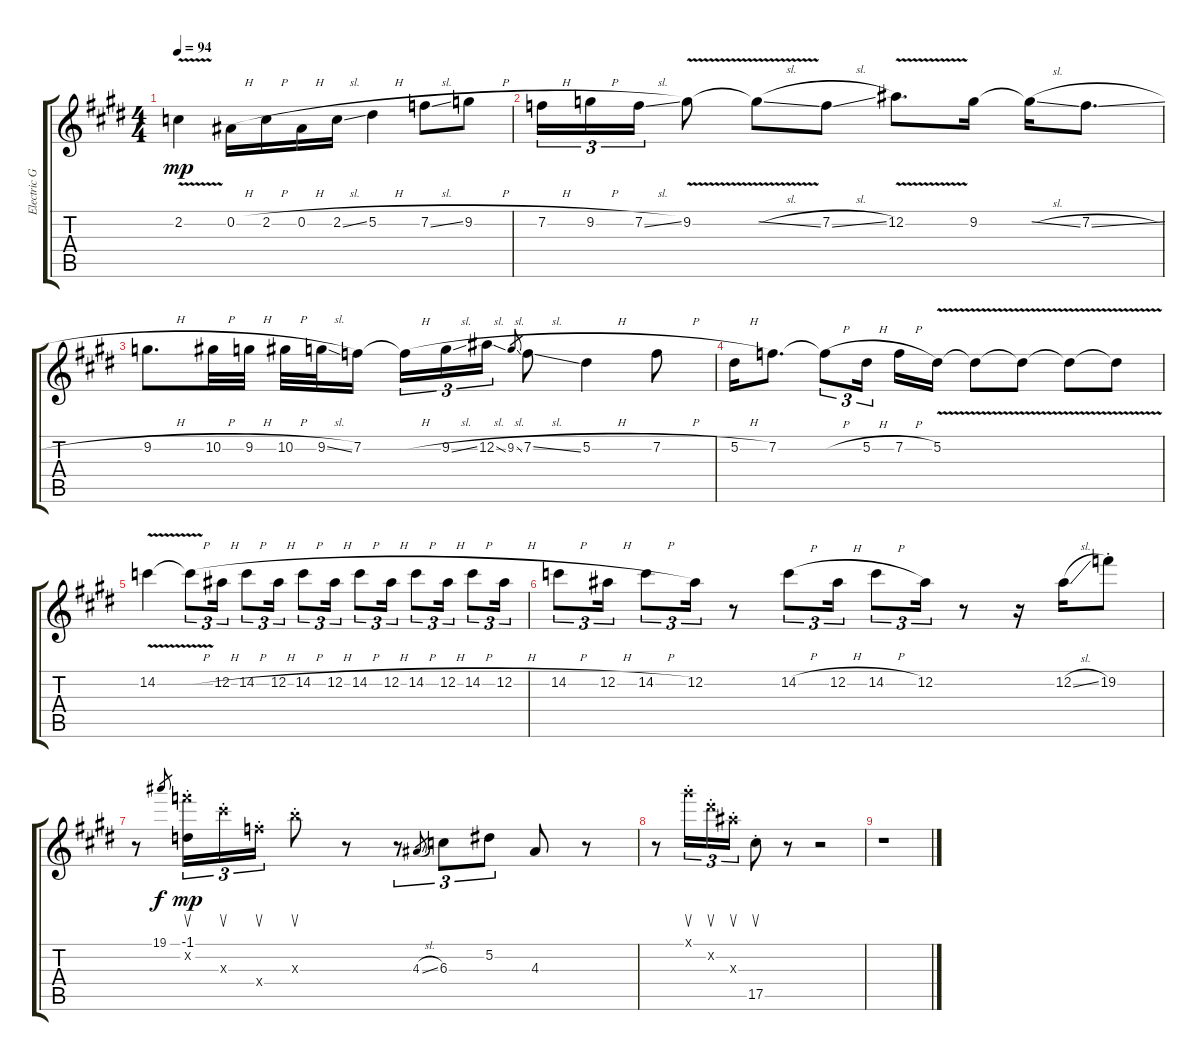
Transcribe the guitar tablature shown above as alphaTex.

\track ("Electric Gtr (Clean Tone)  w/Echo & Slid" "Electric G") {instrument electricguitarclean}
\staff {score tabs}
\tuning (Eb4 Bb3 Gb3 Db3 Ab2 Eb2) {hide}
\ts (4 4)
\tempo 94
\clef g2
\ks e
2.2{v t}.4{dy mp} 0.2{h}.16 2.2{h}.16 0.2{h}.16 2.2{sl}.16 5.2{h}.4 7.2{sl}.8 9.2{h}.8 |
\ks c#minor
7.2{h}.16{tu (3 2)} 9.2{h}.16{tu (3 2)} 7.2{sl}.16{tu (3 2)} 9.2{v}.8 9.2{sl t}.8 7.2{sl}.8 12.2{v}.8{d} 9.2.16 9.2{sl t}.16 7.2{sl}.8{d} |
\ks e
9.2{h}.8{d} 10.2{h}.32 9.2{h}.32 10.2{h}.32 9.2{sl}.32 7.2.16{beam splitsecondary} 7.2{h t}.16{tu (3 2)} 9.2{sl}.16{tu (3 2)} 12.2{sl}.16{tu (3 2)} 9.2{sl}.8{gr} 7.2{sl}.8 5.2{h}.4 7.2{h}.8 |
\ks c#minor
5.2{h}.16 7.2.8{d} 7.2{h t}.8{tu (3 2)} 5.2{h}.16{tu (3 2) beam splitsecondary} 7.2{h}.16 5.2{v}.16 5.2{v t}.8 5.2{v t}.8 5.2{v t}.8 5.2{v t}.8 |
\ks e
14.2{v}.4 14.2{h t}.8{tu (3 2)} 12.2{h}.16{tu (3 2)} 14.2{h}.8{tu (3 2)} 12.2{h}.16{tu (3 2)} 14.2{h}.8{tu (3 2)} 12.2{h}.16{tu (3 2)} 14.2{h}.8{tu (3 2)} 12.2{h}.16{tu (3 2)} 14.2{h}.8{tu (3 2)} 12.2{h}.16{tu (3 2)} 14.2{h}.8{tu (3 2)} 12.2{h}.16{tu (3 2)} |
\ks c#minor
14.2{h}.8{tu (3 2)} 12.2{h}.16{tu (3 2)} 14.2{h}.8{tu (3 2)} 12.2.16{tu (3 2)} r.8 14.2{h}.8{tu (3 2)} 12.2{h}.16{tu (3 2)} 14.2{h}.8{tu (3 2)} 12.2.16{tu (3 2)} r.8 r.16 12.2{sl}.16 19.2{st}.8 |
\ks e
r.8 19.1.8{gr dy f} (-1.1 19.2{st x}).16{su tu (3 2) dy mp} 19.3{st x}.16{su tu (3 2)} 16.4{st x}.16{su tu (3 2)} 17.3{st x}.8{su} r.8 r.8{tu (3 2)} 4.3{sl}.8{gr} 6.3.8{tu (3 2)} 5.2.8{tu (3 2)} 4.3.8 r.8 |
\ks c#minor
r.8 17.1{st x}.16{su tu (3 2)} 17.2{st x}.16{su tu (3 2)} 16.3{st x}.16{su tu (3 2)} 17.5{st}.8{su} r.8 r.2 |
r.1
